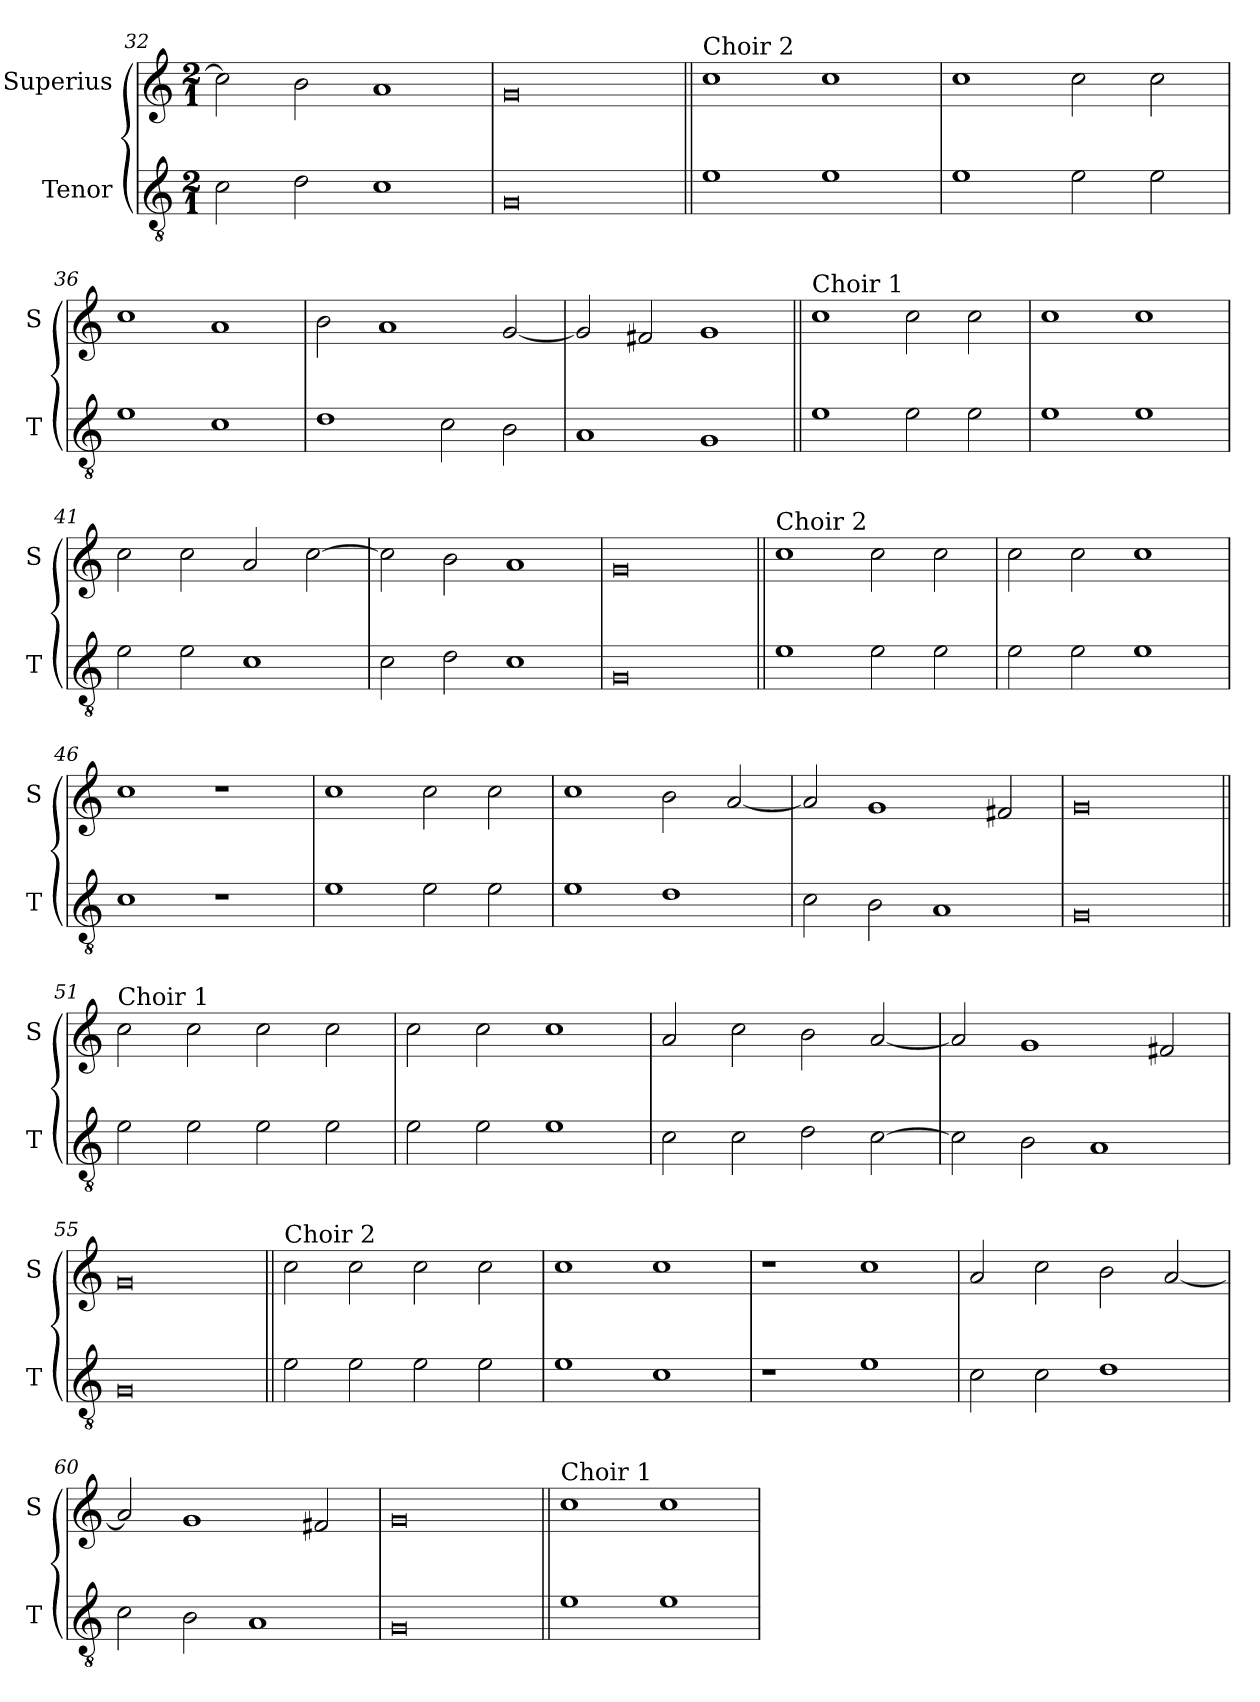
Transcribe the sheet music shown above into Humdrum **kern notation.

**kern	**kern
*part2	*part1
*staff2	*staff1
*I"Tenor	*I"Superius
*I'T	*I'S
*clefGv2	*clefG2
*k[]	*k[]
*M2/1	*M2/1
=32	=32
2c\	2cc\]
2d\	2b\
1c	1a
=33	=33
0G	0g
=34||	=34||
!	!LO:TX:a:t=Choir 2
1e	1cc
1e	1cc
=35	=35
1e	1cc
2e\	2cc\
2e\	2cc\
=36	=36
1e	1cc
1c	1a
=37	=37
1d	2b\
.	1a
2c\	.
2B\	[2g/
=38	=38
1A	2g/]
.	2f#X/
1G	1g
=39||	=39||
!	!LO:TX:a:t=Choir 1
1e	1cc
2e\	2cc\
2e\	2cc\
=40	=40
1e	1cc
1e	1cc
=41	=41
2e\	2cc\
2e\	2cc\
1c	2a/
.	[2cc\
=42	=42
2c\	2cc\]
2d\	2b\
1c	1a
=43	=43
0G	0g
=44||	=44||
!	!LO:TX:a:t=Choir 2
1e	1cc
2e\	2cc\
2e\	2cc\
=45	=45
2e\	2cc\
2e\	2cc\
1e	1cc
=46	=46
1c	1cc
1r	1r
=47	=47
1e	1cc
2e\	2cc\
2e\	2cc\
=48	=48
1e	1cc
1d	2b\
.	[2a/
=49	=49
2c\	2a/]
2B\	1g
1A	.
.	2f#X/
=50	=50
0G	0g
=51||	=51||
!	!LO:TX:a:t=Choir 1
2e\	2cc\
2e\	2cc\
2e\	2cc\
2e\	2cc\
=52	=52
2e\	2cc\
2e\	2cc\
1e	1cc
=53	=53
2c\	2a/
2c\	2cc\
2d\	2b\
[2c\	[2a/
=54	=54
2c\]	2a/]
2B\	1g
1A	.
.	2f#X/
=55	=55
0G	0g
=56||	=56||
!	!LO:TX:a:t=Choir 2
2e\	2cc\
2e\	2cc\
2e\	2cc\
2e\	2cc\
=57	=57
1e	1cc
1c	1cc
=58	=58
1r	1r
1e	1cc
=59	=59
2c\	2a/
2c\	2cc\
1d	2b\
.	[2a/
=60	=60
2c\	2a/]
2B\	1g
1A	.
.	2f#X/
=61	=61
0G	0g
=62||	=62||
!	!LO:TX:a:t=Choir 1
1e	1cc
1e	1cc
=	=
*-	*-
